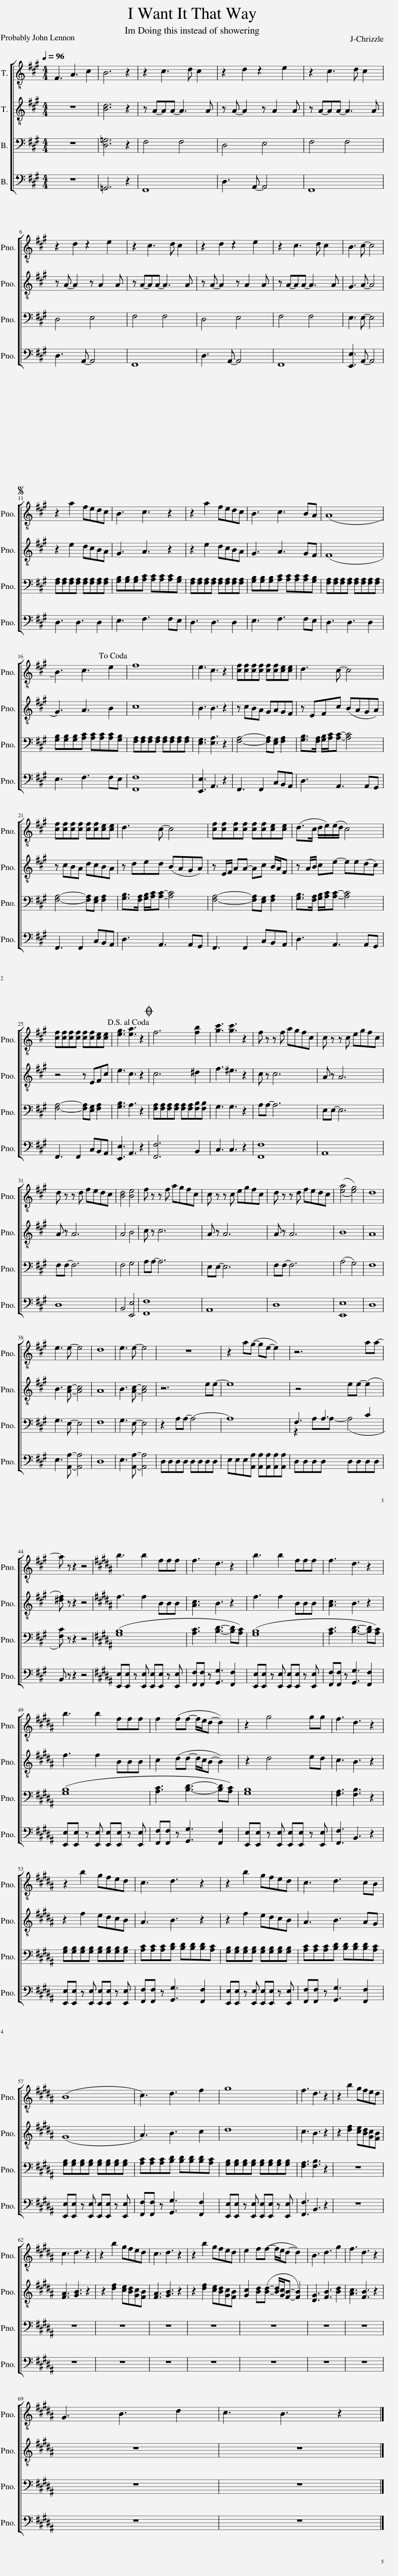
X:1
%%score [ 1 2 ( 3 4 ) 5 ]
L:1/8
Q:1/4=96
M:4/4
I:linebreak $
K:A
V:1 treble-8
V:2 treble-8
V:3 bass
V:4 bass
V:5 bass
V:1
 F3 A3 c2 | B6 z2 | z2 c3 d c2 | z2 d2 z2 e2 | z2 c3 d c2 |$ %5
 z2 d2 z2 e2 | z2 c3 d c2 | z2 d2 z2 e2 | z2 c3 d c2 | B3 c- c4 |$ %10
S z2 a2 fedc | B3 c3 z2 | z2 a2 fedc | B3 c3 BA | (A8 |$ %15
 B3) c3 e2!dacoda! | f8 | e3 c3 z2 | [cf][cf][cf][cf] [cf][cf][ce][ce] | d3 c- c4 |$ %20
 [cf][cf][cf][cf] [cf][cf][ce][ce] | d3 c- c4 | [cf][cf][cf][cf] [cf][cf][ce][ce] | (d>c d/e/)(e/d/ c4) |$ [cf][cf][cf][cf] [cf][cf][ce][ce] | %25
 [eg]3 [ea]3 z2!D.S.! |O f6 [fb]2 | [gc']3 [gc']3 z2 | f z z f agfc | c z z c egfc |$ %30
 d z z d fedc | [Bd]4 [Be]4 | f z z f agfc | c z z c egfc | d z z d fedc | %35
 ([e-a]4 [eg]4) | d8 |$ e3 e- e4 | d8 | e3 e- e4 | %40
 z8 | z2 a(g- ge- e2) | z6 aa- |$ a z z2 z4 |[K:B] b3 b2 fff | %45
 f3 d3 z2 | b3 b2 fff | f3 d3 z2 |$ b3 b2 fff | f2 (ff- f/e/d- d2) | %50
 z2 g4 gg | f3 d3 z2 |$ z2 b2 gfed | c3 d3 z2 | z2 b2 gfed | %55
 c3 d3 cB |$ (B8 | c3) d3 f2 | g8 | f3 d3 z2 | %60
 z2 b2 gfed |$ c3 d3 z2 | z2 b2 gfed | c3 d3 z2 | z2 b2 gfed | %65
 e2 f(f- f/e/d- d2) | B3 d3 g2 | f3 d3 z2 |$ G3 B3 d2 | c3 B3 z2 |] %70
V:2
 z8 | [Bd]6 z2 | z A-AA- A3 A | z A- A2 z A2 A | z A-AA- A3 A |$ %5
 z A- A2 z A2 A | z A-AA- A3 A | z A- A2 z A2 A | z A-AA- A3 A | G3 A- A4 |$ %10
 z2 e2 dcBA | G3 A3 z2 | z2 e2 dcBA | G3 A3 GF | (F8 |$ %15
 G3) A3 B2 | c8 | B3 B3 z2 | z cBA GAGF | z EFc (BAGA) |$ %20
 z cBA dcBA | z ded (BAGA) | z E/F/ AA- Ac B/A/F | z A/B/ ce- ee(dc) |$ z4 z EFc | %25
 e3 c3 z2 | c6 ^d2 | f3 ^e3 z2 | c z c6 | A z A6 |$ %30
 A z A6 | A4 B4 | c z c6 | A z A6 | A z A6 | %35
 B8 | A8 |$ B3 [Ac]- [Ac]4 | A8 | B3 [Ac]- [Ac]4 | %40
 z6 ee- | e8 | z4 ee- (e2 |$ [^df]) z z2 z4 |[K:B] f3 f2 BBB | %45
 [Ac]3 B3 z2 | f3 f2 BBB | [Ac]3 B3 z2 |$ f3 f2 BBB | c2 (dd- d/c/B- B2) | %50
 z2 d4 ed | c3 B3 z2 |$ z2 f2 edcB | A3 B3 z2 | z2 f2 edcB | %55
 A3 B3 AG |$ (G8 | A3) B3 c2 | d8 | c3 B3 z2 | %60
 z2 [df]2 [ce][Bd][Gc][FB] |$ [FA]3 [GB]3 z2 | z2 [df]2 [ce][Bd][Gc][FB] | [FA]3 [GB]3 z2 | z2 [df]2 [ce][Bd][Gc][FB] | %65
 [Gc]2 [Bd]([Bd]- [Bd]/[Gc]/[FB]- [FB]2) | [DG]3 [FB]3 [Bd]2 | [Ac]3 [FB]3 z2 |$ z8 | z8 |] %70
V:3
 z8 | [D,=G,]6 z2 | F,4 F,4 | D,4 E,4 | F,4 F,4 |$ %5
 D,4 E,4 | F,4 F,4 | D,4 E,4 | F,4 F,4 | E,3 E,- E,4 |$ %10
 [F,A,][F,A,][F,A,][F,A,] [F,A,][F,A,][F,A,][F,A,] | [G,B,][G,B,][G,B,][A,C] [A,C][A,C][A,C][G,B,] | [F,A,][F,A,][F,A,][F,A,] [F,A,][F,A,][F,A,][F,A,] | [G,B,][G,B,][G,B,][A,C] [A,C][A,C][A,C][G,B,] | [F,A,][F,A,][F,A,][F,A,] [F,A,][F,A,][F,A,][F,A,] |$ %15
 [G,B,][G,B,][G,B,][A,C] [A,C][A,C][A,C][G,B,] | [F,A,][F,A,][F,A,][F,A,] [F,A,][F,A,][F,A,][F,A,] | [E,G,]3 [E,A,]3 z2 | [F,A,]4- [F,A,][E,G,] [F,A,]2 | [G,B,]>[F,A,] [G,B,]/[A,C]/[A,C]- [A,C]4 |$ %20
 [F,A,]4- [F,A,][E,G,] [F,A,]2 | [G,B,]>[F,A,] [G,B,]/[A,C]/[A,C]- [A,C]4 | [F,A,]4- [F,A,][E,G,] [F,A,]2 | [G,B,]>[F,A,] [G,B,]/[A,C]/[A,C]- [A,C]4 |$ [F,A,]4- [F,A,][E,G,] [F,A,]2 | %25
 [G,B,]3 A,3 z2 | [F,A,][F,A,][F,A,][F,A,] [F,A,][F,A,][F,B,][F,B,] | G,3 G,3 z2 | A,A,- A,6 | E,E,- E,6 |$ %30
 F,F,- F,6 | F,4 G,4 | A,A,- A,6 | E,E,- E,6 | F,F,- F,6 | %35
 (A,4 G,4) | F,8 |$ G,3 E,- E,4 | F,8 | G,3 E,- E,4 | %40
 z2 A,A,- A,4- | A,8 | F,3 A,3 C2 |$ [F,C] z z2 z4 |[K:B] ([G,B,]8 | %45
 [A,C]3 [B,D]3- [B,D][A,C]) | ([G,B,]8 | [A,C]3 [B,D]3- [B,D][A,C]) |$ ([G,B,]8 | [A,C]3 [B,D]3- [B,D][A,C]) | %50
 [G,B,]8 | [F,A,]3 [F,B,]3 z2 |$ [G,B,][G,B,][G,B,][G,B,] [G,B,][G,B,][G,B,][G,B,] | [A,C][A,C][A,C][B,D] [B,D][B,D][B,D][A,C] | [G,B,][G,B,][G,B,][G,B,] [G,B,][G,B,][G,B,][G,B,] | %55
 [A,C][A,C][A,C][B,D] [B,D][B,D][B,D][A,C] |$ [G,B,][G,B,][G,B,][G,B,] [G,B,][G,B,][G,B,][G,B,] | [A,C][A,C][A,C][B,D] [B,D][B,D][B,D][A,C] | [G,B,][G,B,][G,B,][G,B,] [G,B,][G,B,][G,B,][G,B,] | [F,A,]3 [F,B,]3 z2 | %60
 z8 |$ z8 | z8 | z8 | z8 | %65
 z8 | z8 | z8 |$ z8 | z8 |] %70
V:4
 x8 | x8 | x8 | x8 | x8 |$ %5
 x8 | x8 | x8 | x8 | x8 |$ %10
 x8 | x8 | x8 | x8 | x8 |$ %15
 x8 | x8 | x8 | x8 | x8 |$ %20
 x8 | x8 | x8 | x8 |$ x8 | %25
 x8 | x8 | x8 | x8 | x8 |$ %30
 x8 | x8 | x8 | x8 | x8 | %35
 x8 | x8 |$ x8 | x8 | x8 | %40
 x8 | x8 | z2 A,A,- A,4 |$ x8 |[K:B] x8 | %45
 x8 | x8 | x8 |$ x8 | x8 | %50
 x8 | x8 |$ x8 | x8 | x8 | %55
 x8 |$ x8 | x8 | x8 | x8 | %60
 x8 |$ x8 | x8 | x8 | x8 | %65
 x8 | x8 | x8 |$ x8 | x8 |] %70
V:5
 z8 | =G,,6 z2 | F,,8 | D,3 A,,- A,,4 | F,,8 |$ %5
 D,3 A,,- A,,4 | F,,8 | D,3 A,,- A,,4 | F,,8 | [E,,E,]3 A,,- A,,4 |$ %10
 D,3 D,3 D,2 | E,3 F,3 F,E, | D,3 D,3 D,2 | E,3 F,3 F,E, | D,3 D,3 D,2 |$ %15
 E,3 F,3 F,E, | [F,,F,]8 | [E,,E,]3 A,,3 z2 | F,,3 F,,2 C,B,,A,, | D,3 A,,3 A,,G,, |$ %20
 F,,3 F,,2 C,B,,A,, | D,3 A,,3 A,,G,, | F,,3 F,,2 C,B,,A,, | D,3 A,,3 A,,G,, |$ F,,3 F,,2 C,B,,A,, | %25
 [E,,E,]3 A,,3 z2 | [F,,F,]6 B,,2 | C,3 C,3 z2 | [F,,F,]8 | A,,8 |$ %30
 D,8 | B,,4 [E,,E,]4 | [F,,F,]8 | A,,8 | D,8 | %35
 [E,,E,]8 | D,8 |$ E,3 [A,,A,]- [A,,A,]4 | D,8 | E,3 [A,,A,]- [A,,A,]4 | %40
 D,D,D,D, D,D,D,D, | E,E,E,[A,,A,] [A,,A,][A,,A,][A,,A,][A,,A,] | D,D,D,D, D,D,D,D, |$ B,, z z2 z4 |[K:B] [E,,E,][E,,E,] z [E,,E,] [E,,E,][E,,E,] z [E,,E,] | %45
 [F,,F,][F,,F,] z [G,,G,]3 [F,,F,]2 | [E,,E,][E,,E,] z [E,,E,] [E,,E,][E,,E,] z [E,,E,] | [F,,F,][F,,F,] z [G,,G,]3 [F,,F,]2 |$ [E,,E,][E,,E,] z [E,,E,] [E,,E,][E,,E,] z [E,,E,] | [F,,F,][F,,F,] z [G,,G,]3 [F,,F,]2 | %50
 [E,,E,][E,,E,] z [E,,E,] [E,,E,][E,,E,] z [E,,E,] | [F,,F,]3 B,,3 z2 |$ [E,,E,][E,,E,] z [E,,E,] [E,,E,][E,,E,] z [E,,E,] | [F,,F,][F,,F,] z [G,,G,]3 [F,,F,]2 | [E,,E,][E,,E,] z [E,,E,] [E,,E,][E,,E,] z [E,,E,] | %55
 [F,,F,][F,,F,] z [G,,G,]3 [F,,F,]2 |$ [E,,E,][E,,E,] z [E,,E,] [E,,E,][E,,E,] z [E,,E,] | [F,,F,][F,,F,] z [G,,G,]3 [F,,F,]2 | [E,,E,][E,,E,] z [E,,E,] [E,,E,][E,,E,] z [E,,E,] | [F,,F,]3 B,,3 z2 | %60
 z8 |$ z8 | z8 | z8 | z8 | %65
 z8 | z8 | z8 |$ z8 | z8 |] %70
